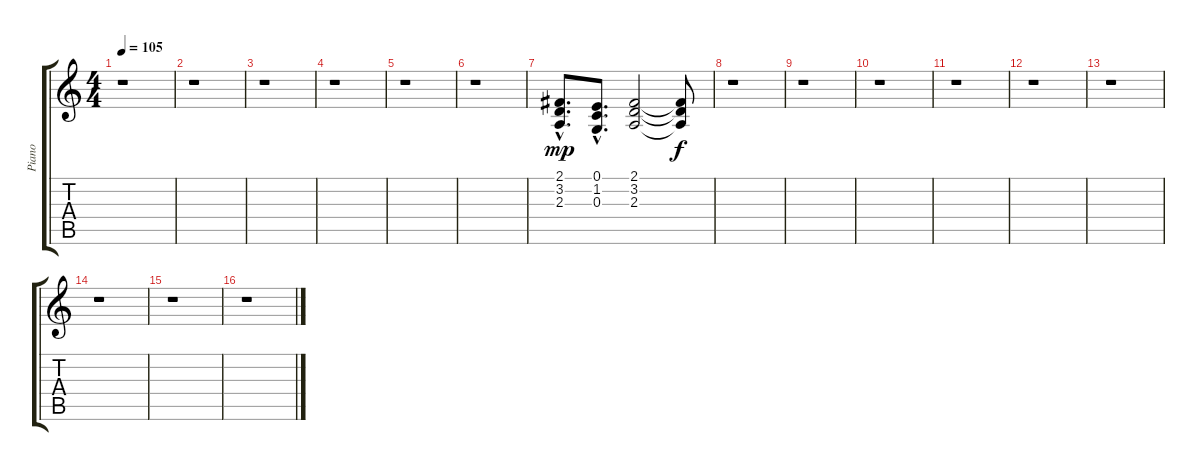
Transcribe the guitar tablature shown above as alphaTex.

\track ("Piano" "Piano") {instrument electricgrandpiano}
\staff {score tabs}
\tuning (E4 B3 G3 D3 A2 E2) {hide}
\ts (4 4)
\tempo 105
\clef g2
\ks c
r.1{dy f} |
r.1 |
r.1 |
r.1 |
r.1 |
r.1 |
(2.1{hac} 3.2{hac} 2.3{hac}).8{d dy mp} (0.1{hac} 1.2{hac} 0.3{hac}).8{d} (2.1 3.2 2.3).2 (2.1{t} 3.2{t} 2.3{t}).8{dy f} |
r.1 |
r.1 |
r.1 |
r.1 |
r.1 |
r.1 |
r.1 |
r.1 |
r.1
